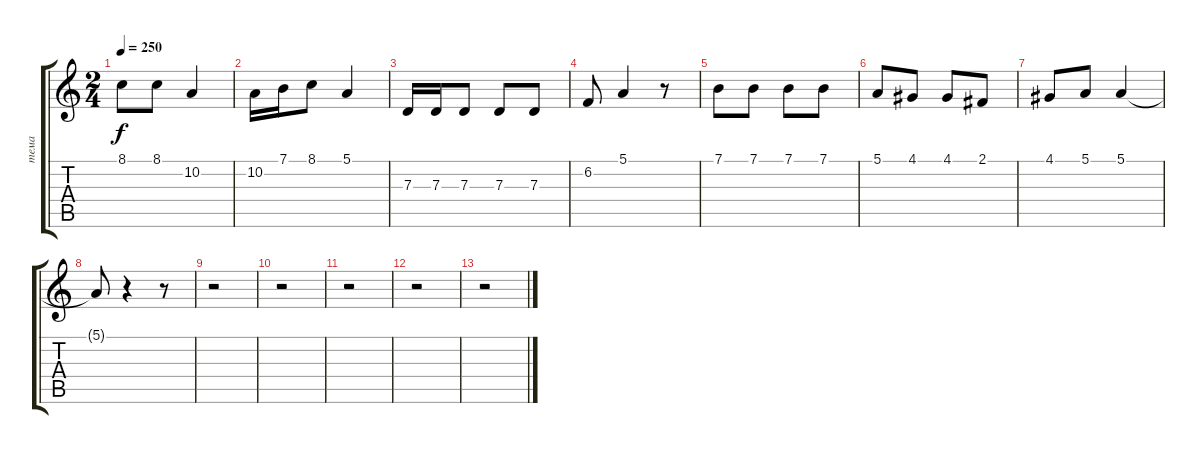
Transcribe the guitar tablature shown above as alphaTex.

\track ("тема" "тема") {instrument trumpet}
\staff {score tabs}
\tuning (E4 B3 G3 D3 A2 E2) {hide}
\ts (2 4)
\tempo 250
\clef g2
\ks c
8.1.8{dy f} 8.1.8 10.2.4 |
10.2.16 7.1.16 8.1.8 5.1.4 |
7.3.16 7.3.16 7.3.8 7.3.8 7.3.8 |
6.2.8 5.1.4 r.8 |
7.1.8 7.1.8 7.1.8 7.1.8 |
5.1.8 4.1.8 4.1.8 2.1.8 |
4.1.8 5.1.8 5.1.4 |
5.1{t}.8 r.4 r.8 |
r.2 |
r.2 |
r.2 |
r.2 |
r.2
